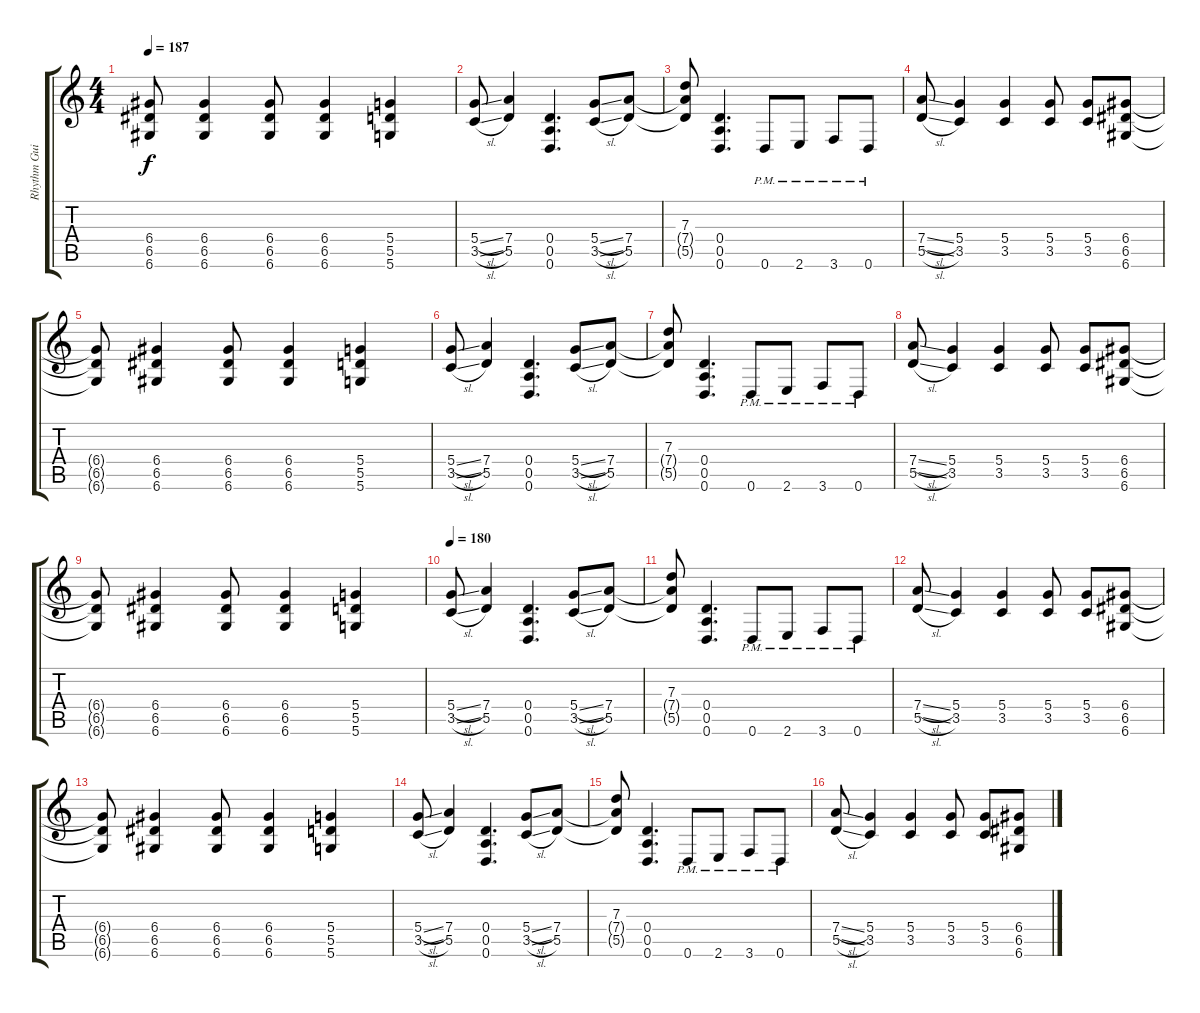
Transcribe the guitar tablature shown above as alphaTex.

\track ("Rhythm Guitar" "Rhythm Gui") {instrument acousticguitarsteel}
\staff {score tabs}
\tuning (E4 B3 G3 D3 A2 D2) {hide}
\ts (4 4)
\tempo 187
\clef g2
\ks c
(6.4{t} 6.5{t} 6.6{t}).8{dy f} (6.4 6.5 6.6).4 (6.4 6.5 6.6).8 (6.4 6.5 6.6).4 (5.4 5.5 5.6).4 |
(5.4{sl} 3.5{sl}).8 (7.4 5.5).4 (0.4 0.5 0.6).4{d} (5.4{sl} 3.5{sl}).8 (7.4 5.5).8 |
(7.3 7.4{t} 5.5{t}).8 (0.4 0.5 0.6).4{d} 0.6{pm}.8 2.6{pm}.8 3.6{pm}.8 0.6{pm}.8 |
(7.4{sl} 5.5{sl}).8 (5.4 3.5).4 (5.4 3.5).4 (5.4 3.5).8 (5.4 3.5).8 (6.4 6.5 6.6).8 |
(6.4{t} 6.5{t} 6.6{t}).8 (6.4 6.5 6.6).4 (6.4 6.5 6.6).8 (6.4 6.5 6.6).4 (5.4 5.5 5.6).4 |
(5.4{sl} 3.5{sl}).8 (7.4 5.5).4 (0.4 0.5 0.6).4{d} (5.4{sl} 3.5{sl}).8 (7.4 5.5).8 |
(7.3 7.4{t} 5.5{t}).8 (0.4 0.5 0.6).4{d} 0.6{pm}.8 2.6{pm}.8 3.6{pm}.8 0.6{pm}.8 |
(7.4{sl} 5.5{sl}).8 (5.4 3.5).4 (5.4 3.5).4 (5.4 3.5).8 (5.4 3.5).8 (6.4 6.5 6.6).8 |
(6.4{t} 6.5{t} 6.6{t}).8 (6.4 6.5 6.6).4 (6.4 6.5 6.6).8 (6.4 6.5 6.6).4 (5.4 5.5 5.6).4 |
\tempo 180
(5.4{sl} 3.5{sl}).8 (7.4 5.5).4 (0.4 0.5 0.6).4{d} (5.4{sl} 3.5{sl}).8 (7.4 5.5).8 |
(7.3 7.4{t} 5.5{t}).8 (0.4 0.5 0.6).4{d} 0.6{pm}.8 2.6{pm}.8 3.6{pm}.8 0.6{pm}.8 |
(7.4{sl} 5.5{sl}).8 (5.4 3.5).4 (5.4 3.5).4 (5.4 3.5).8 (5.4 3.5).8 (6.4 6.5 6.6).8 |
(6.4{t} 6.5{t} 6.6{t}).8 (6.4 6.5 6.6).4 (6.4 6.5 6.6).8 (6.4 6.5 6.6).4 (5.4 5.5 5.6).4 |
(5.4{sl} 3.5{sl}).8 (7.4 5.5).4 (0.4 0.5 0.6).4{d} (5.4{sl} 3.5{sl}).8 (7.4 5.5).8 |
(7.3 7.4{t} 5.5{t}).8 (0.4 0.5 0.6).4{d} 0.6{pm}.8 2.6{pm}.8 3.6{pm}.8 0.6{pm}.8 |
(7.4{sl} 5.5{sl}).8 (5.4 3.5).4 (5.4 3.5).4 (5.4 3.5).8 (5.4 3.5).8 (6.4 6.5 6.6).8
